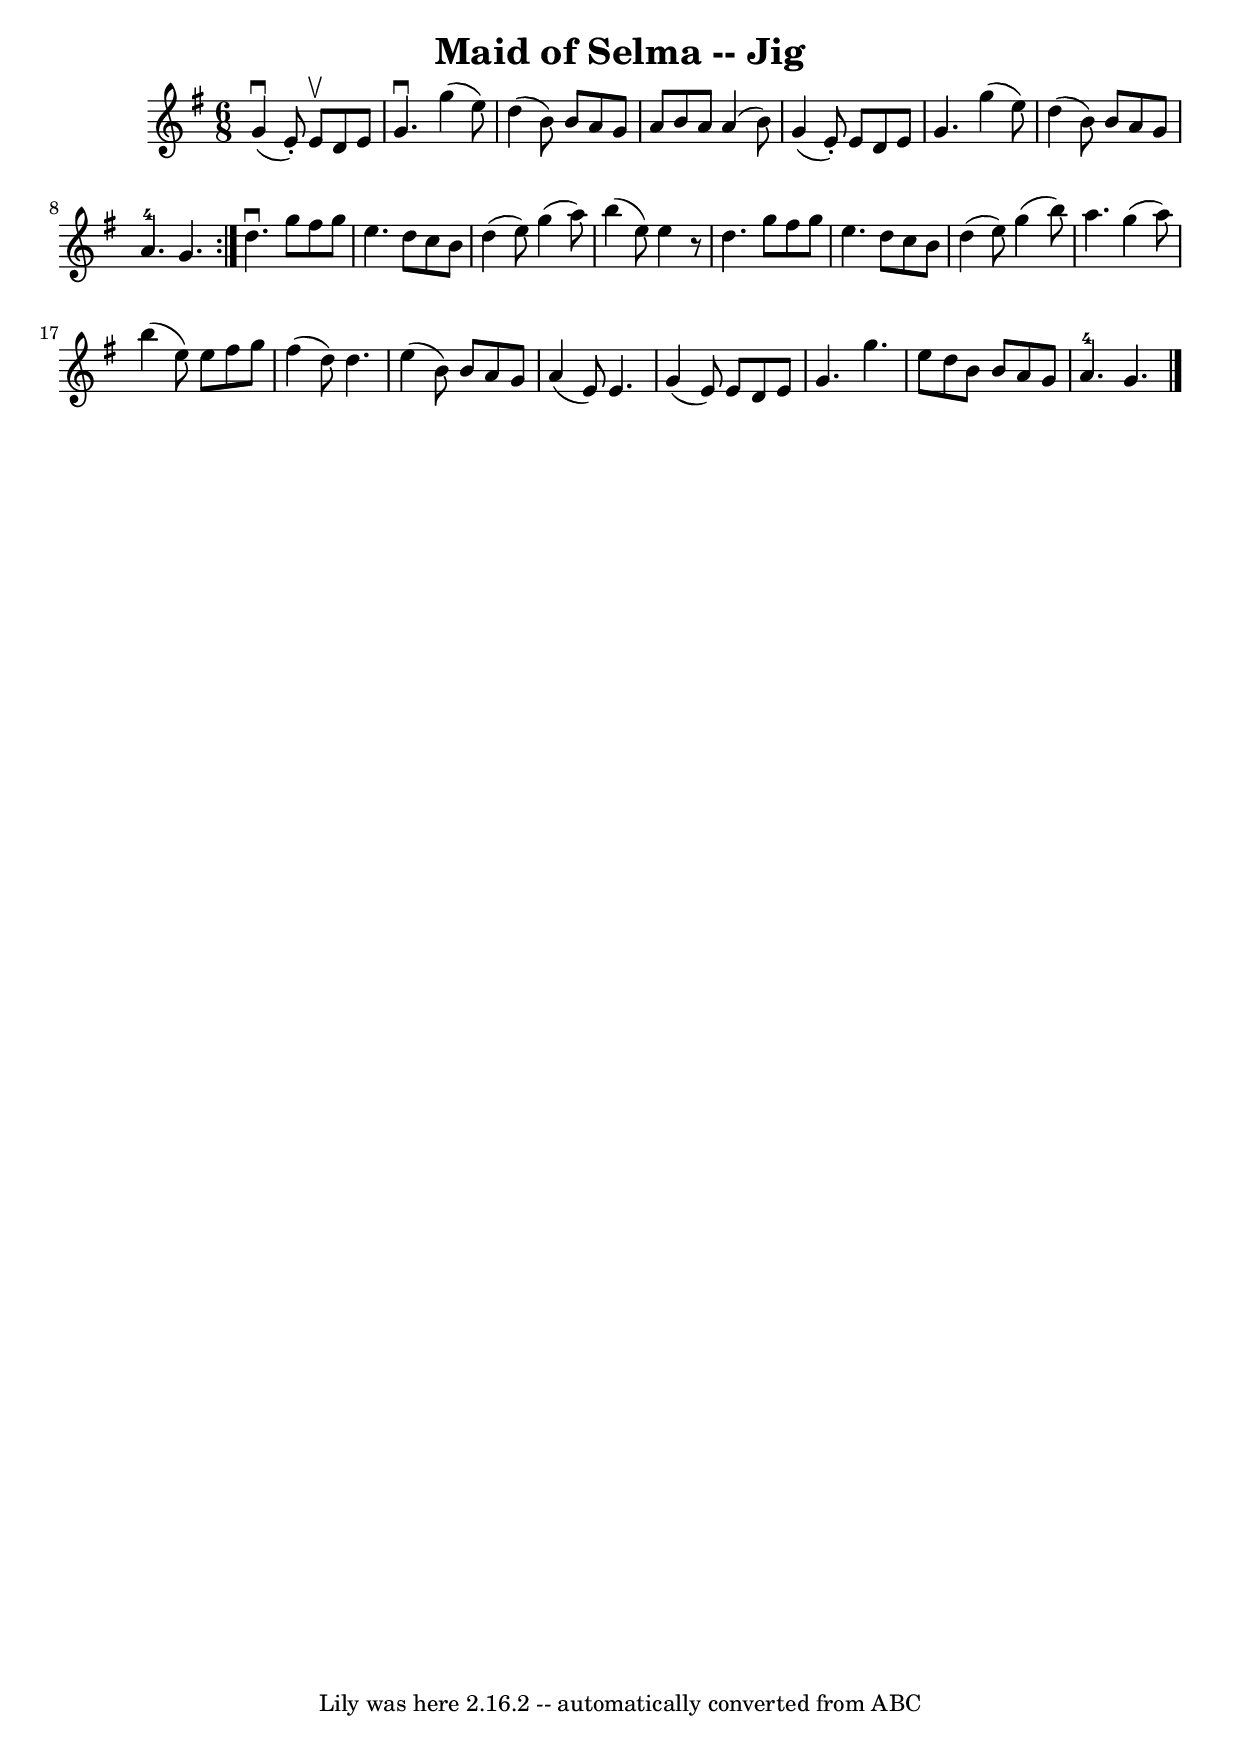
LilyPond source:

\version "2.16.2"
\include "Mammoth.ily"
\header {
	%% book = "Ryan's Mammoth Collection"
	crossRefNumber = "1"
	footnotes = ""
	origin = "SCOTCH"
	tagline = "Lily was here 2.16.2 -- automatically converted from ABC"
	title = "Maid of Selma -- Jig"
}
voicedefault =  {


\repeat volta 2 {
\time 6/8 
\key g \major g'4^\downbow(e'8 -.) e'8^\upbow d'8 e'8 
 |
 g'4.^\downbow g''4 (e''8) |
 d''4 (b'8)   
b'8 a'8 g'8  |
 a'8 b'8 a'8 a'4 (b'8) |
     
g'4 (e'8 -.) e'8 d'8 e'8  |
 g'4. g''4 (e''8) 
|
 d''4 (b'8) b'8 a'8 g'8  |
 a'4.-4 g'4.  } 
 d''4.^\downbow g''8 fis''8 g''8  |
 e''4. d''8 c''8  
 b'8  |
 d''4 (e''8) g''4 (a''8) |
 b''4 (
e''8) e''4    r8   |
 d''4. g''8 fis''8 g''8  |
  
 e''4. d''8 c''8 b'8  |
 d''4 (e''8) g''4 (b''8) 
|
 a''4. g''4 (a''8) |
 b''4 (e''8) e''8    
fis''8 g''8  |
 fis''4 (d''8) d''4.    |
 e''4 (
b'8) b'8 a'8 g'8  |
 a'4 (e'8) e'4.    |
     
g'4 (e'8) e'8 d'8 e'8  |
 g'4. g''4.  |
 e''8  
 d''8 b'8 b'8 a'8 g'8  |
 a'4.-4 g'4.    \bar "|."   
}

\score{
    <<

	\context Staff="default"
	{
	    \voicedefault 
	}

    >>
	\layout {
	}
	\midi {}
}
